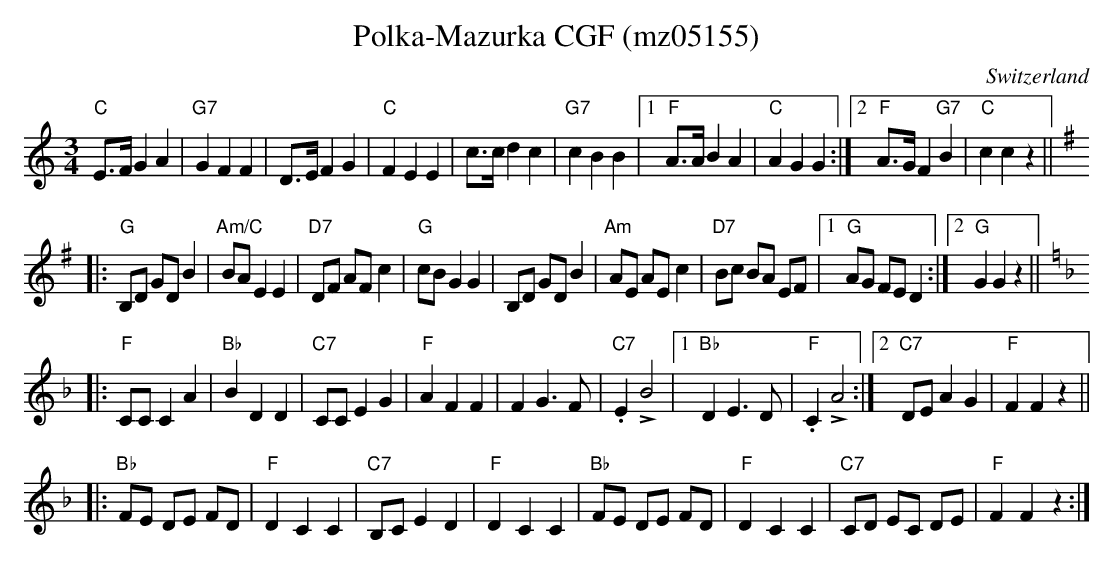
X:1
T:Polka-Mazurka CGF (mz05155)
M:3/4
L:1/8
O:Switzerland
K:C major
"C"E>F G2A2 | "G7"G2F2F2 | D>EF2G2 | "C"F2E2E2 | c>cd2c2 | "G7"c2B2B2 |1 "F"A>AB2A2 | "C"A2G2G2 :|2 "F"A>GF2"G7"B2 | "C"c2c2z2 || [K:G]
|: "G"B,D GDB2 | "Am/C"BAE2E2 | "D7"DF AFc2 | "G"cBG2G2 | B,D GD B2 | "Am"AE AEc2 | "D7"Bc BA EF |1 "G"AG FED2 :|2 "G"G2G2z2 || [K:F]
|: "F"CCC2A2 | "Bb"B2D2D2 | "C7"CCE2G2 | "F"A2F2F2 | F2G3F | "C7".E2 !>!B4 |1 "Bb"D2E3D | "F".C2!>!A4 :|2 "C7"DE A2G2 | "F"F2F2z2 ||
|: "Bb"FE DE FD | "F"D2C2C2 | "C7"B,C E2D2 | "F"D2C2C2 | "Bb"FE DE FD | "F"D2C2C2 | "C7"CD EC DE | "F"F2F2z2 :|
